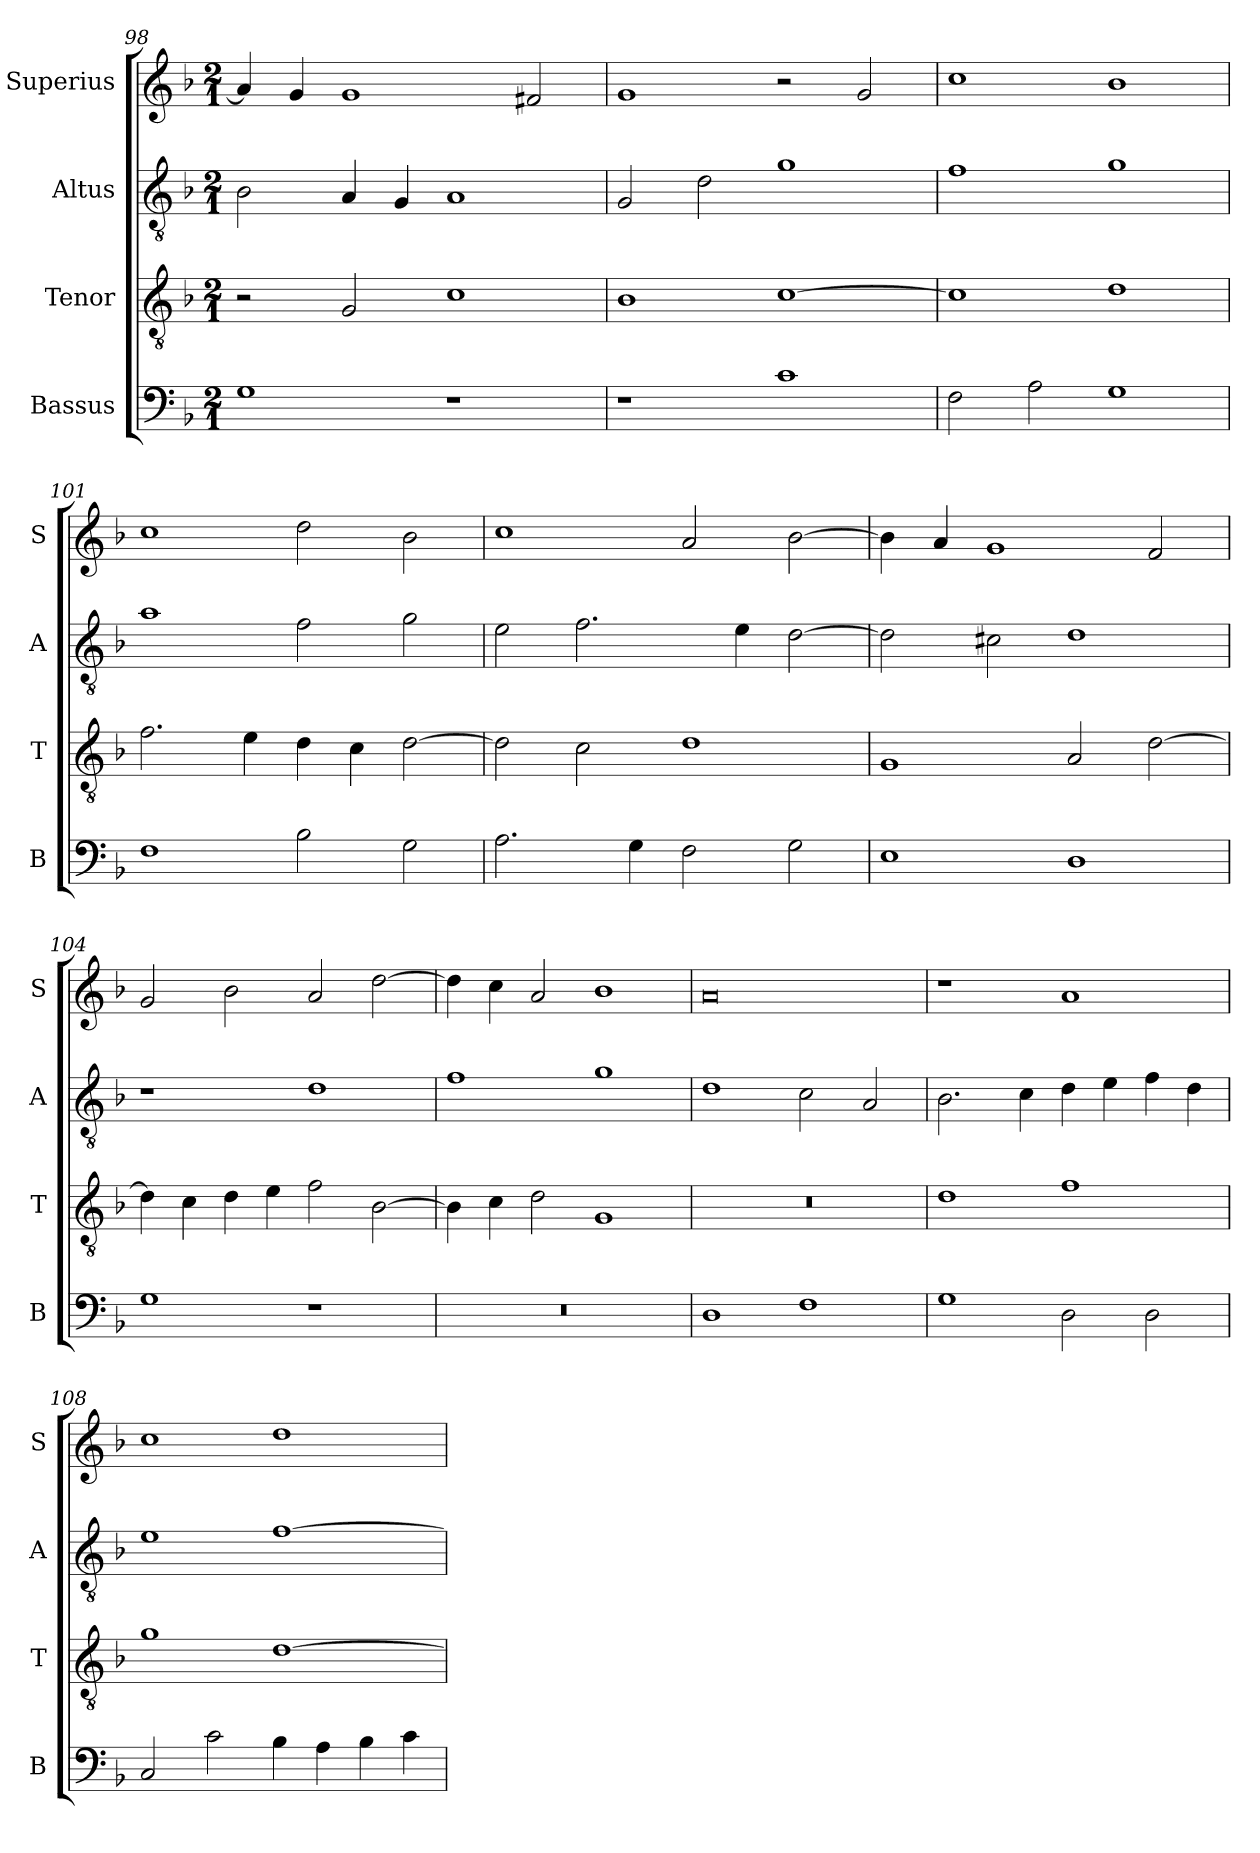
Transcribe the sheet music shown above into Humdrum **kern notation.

**kern	**kern	**kern	**kern
*part4	*part3	*part2	*part1
*staff4	*staff3	*staff2	*staff1
*I"Bassus	*I"Tenor	*I"Altus	*I"Superius
*I'B	*I'T	*I'A	*I'S
*clefF4	*clefGv2	*clefGv2	*clefG2
*k[b-]	*k[b-]	*k[b-]	*k[b-]
*F:	*F:	*F:	*F:
*M2/1	*M2/1	*M2/1	*M2/1
=98	=98	=98	=98
1G	2r	2B-	4a]
.	.	.	4g
.	2G	4A	1g
.	.	4G	.
1r	1c	1A	.
.	.	.	2f#X
=99	=99	=99	=99
1r	1B-	2G	1g
.	.	2d	.
1c	[1c	1g	2r
.	.	.	2g
=100	=100	=100	=100
2F	1c]	1f	1cc
2A	.	.	.
1G	1d	1g	1b-
=101	=101	=101	=101
1F	2.f	1a	1cc
.	4e	.	.
2B-	4d	2f	2dd
.	4c	.	.
2G	[2d	2g	2b-
=102	=102	=102	=102
2.A	2d]	2e	1cc
.	2c	2.f	.
4G	.	.	.
2F	1d	.	2a
.	.	4e	.
2G	.	[2d	[2b-
=103	=103	=103	=103
1E	1G	2d]	4b-]
.	.	.	4a
.	.	2c#X	1g
1D	2A	1d	.
.	[2d	.	2f
=104	=104	=104	=104
1G	4d]	1r	2g
.	4c	.	.
.	4d	.	2b-
.	4e	.	.
1r	2f	1d	2a
.	[2B-	.	[2dd
=105	=105	=105	=105
0r	4B-]	1f	4dd]
.	4c	.	4cc
.	2d	.	2a
.	1G	1g	1b-
=106	=106	=106	=106
1D	0r	1d	0a
1F	.	2c	.
.	.	2A	.
=107	=107	=107	=107
1G	1d	2.B-	1r
.	.	4c	.
2D	1f	4d	1a
.	.	4e	.
2D	.	4f	.
.	.	4d	.
=108	=108	=108	=108
2C	1g	1e	1cc
2c	.	.	.
4B-	[1d	[1f	1dd
4A	.	.	.
4B-	.	.	.
4c	.	.	.
=	=	=	=
*-	*-	*-	*-
